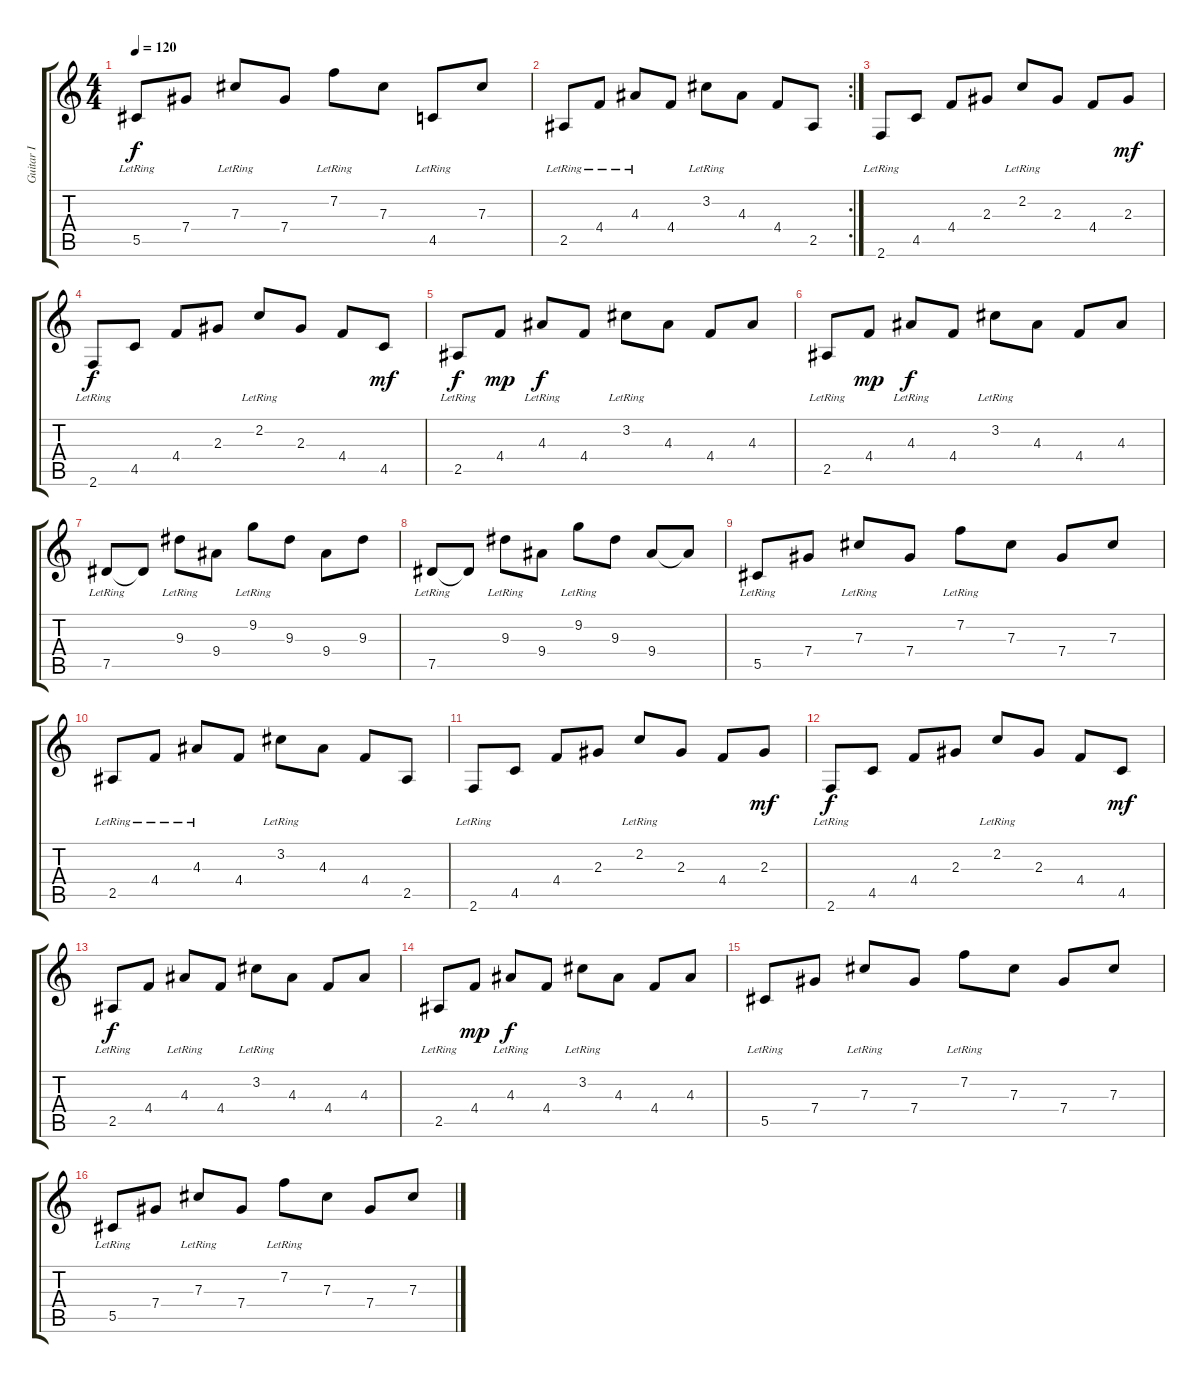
\track ("Guitar I" "Guitar I") {instrument electricguitarclean}
\staff {score tabs}
\tuning (Eb4 Bb3 Gb3 Db3 Ab2 Eb2) {hide}
\ts (4 4)
\tempo 120
\clef g2
\ks c
5.5{lr}.8{dy f} 7.4.8 7.3{lr}.8 7.4.8 7.2{lr}.8 7.3.8 4.5{lr}.8 7.3.8 |
\rc 2
2.5{lr}.8 4.4{lr}.8 4.3{lr}.8 4.4.8 3.2{lr}.8 4.3.8 4.4.8 2.5.8 |
2.6{lr}.8 4.5.8 4.4.8 2.3.8 2.2{lr}.8 2.3.8 4.4.8 2.3.8{dy mf} |
2.6{lr}.8{dy f} 4.5.8 4.4.8 2.3.8 2.2{lr}.8 2.3.8 4.4.8 4.5.8{dy mf} |
2.5{lr}.8{dy f} 4.4.8{dy mp} 4.3{lr}.8{dy f} 4.4.8 3.2{lr}.8 4.3.8 4.4.8 4.3.8 |
2.5{lr}.8 4.4.8{dy mp} 4.3{lr}.8{dy f} 4.4.8 3.2{lr}.8 4.3.8 4.4.8 4.3.8 |
7.5{lr}.8 7.5{t}.8 9.3{lr}.8 9.4.8 9.2{lr}.8 9.3.8 9.4.8 9.3.8 |
7.5{lr}.8 7.5{t}.8 9.3{lr}.8 9.4.8 9.2{lr}.8 9.3.8 9.4.8 9.4{t}.8 |
5.5{lr}.8 7.4.8 7.3{lr}.8 7.4.8 7.2{lr}.8 7.3.8 7.4.8 7.3.8 |
2.5{lr}.8 4.4{lr}.8 4.3{lr}.8 4.4.8 3.2{lr}.8 4.3.8 4.4.8 2.5.8 |
2.6{lr}.8 4.5.8 4.4.8 2.3.8 2.2{lr}.8 2.3.8 4.4.8 2.3.8{dy mf} |
2.6{lr}.8{dy f} 4.5.8 4.4.8 2.3.8 2.2{lr}.8 2.3.8 4.4.8 4.5.8{dy mf} |
2.5{lr}.8{dy f} 4.4.8 4.3{lr}.8 4.4.8 3.2{lr}.8 4.3.8 4.4.8 4.3.8 |
2.5{lr}.8 4.4.8{dy mp} 4.3{lr}.8{dy f} 4.4.8 3.2{lr}.8 4.3.8 4.4.8 4.3.8 |
5.5{lr}.8 7.4.8 7.3{lr}.8 7.4.8 7.2{lr}.8 7.3.8 7.4.8 7.3.8 |
5.5{lr}.8 7.4.8 7.3{lr}.8 7.4.8 7.2{lr}.8 7.3.8 7.4.8 7.3.8
